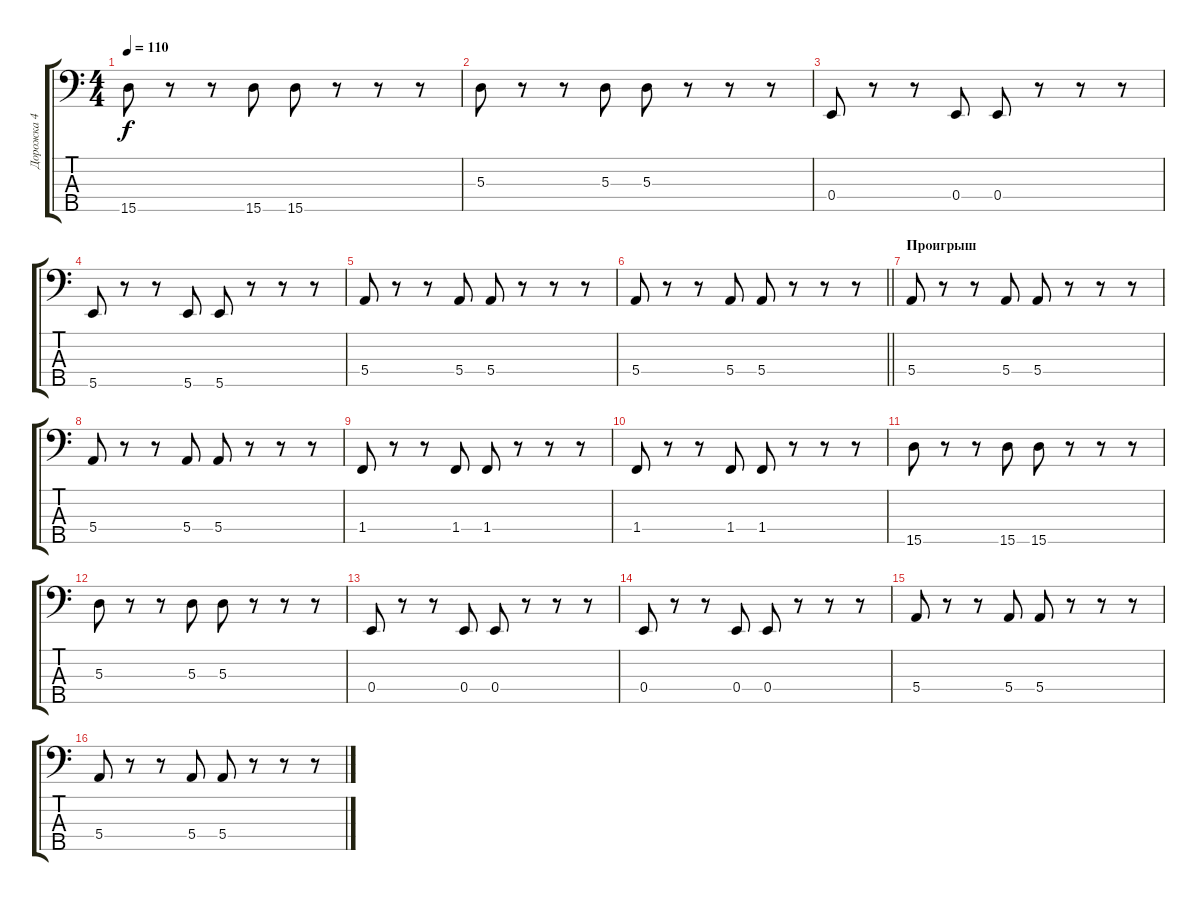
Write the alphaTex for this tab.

\track ("Дорожка 4" "Дорожка 4") {instrument electricbassfinger}
\staff {score tabs}
\tuning (G2 D2 A1 E1 B0) {hide}
\ts (4 4)
\tempo 110
\clef f4
\ks c
15.5.8{dy f} r.8 r.8 15.5.8 15.5.8 r.8 r.8 r.8 |
5.3.8 r.8 r.8 5.3.8 5.3.8 r.8 r.8 r.8 |
0.4.8 r.8 r.8 0.4.8 0.4.8 r.8 r.8 r.8 |
5.5.8 r.8 r.8 5.5.8 5.5.8 r.8 r.8 r.8 |
5.4.8 r.8 r.8 5.4.8 5.4.8 r.8 r.8 r.8 |
\barLineRight lightlight
5.4.8 r.8 r.8 5.4.8 5.4.8 r.8 r.8 r.8 |
\section ("" "Проигрыш")
5.4.8 r.8 r.8 5.4.8 5.4.8 r.8 r.8 r.8 |
5.4.8 r.8 r.8 5.4.8 5.4.8 r.8 r.8 r.8 |
1.4.8 r.8 r.8 1.4.8 1.4.8 r.8 r.8 r.8 |
1.4.8 r.8 r.8 1.4.8 1.4.8 r.8 r.8 r.8 |
15.5.8 r.8 r.8 15.5.8 15.5.8 r.8 r.8 r.8 |
5.3.8 r.8 r.8 5.3.8 5.3.8 r.8 r.8 r.8 |
0.4.8 r.8 r.8 0.4.8 0.4.8 r.8 r.8 r.8 |
0.4.8 r.8 r.8 0.4.8 0.4.8 r.8 r.8 r.8 |
5.4.8 r.8 r.8 5.4.8 5.4.8 r.8 r.8 r.8 |
5.4.8 r.8 r.8 5.4.8 5.4.8 r.8 r.8 r.8
